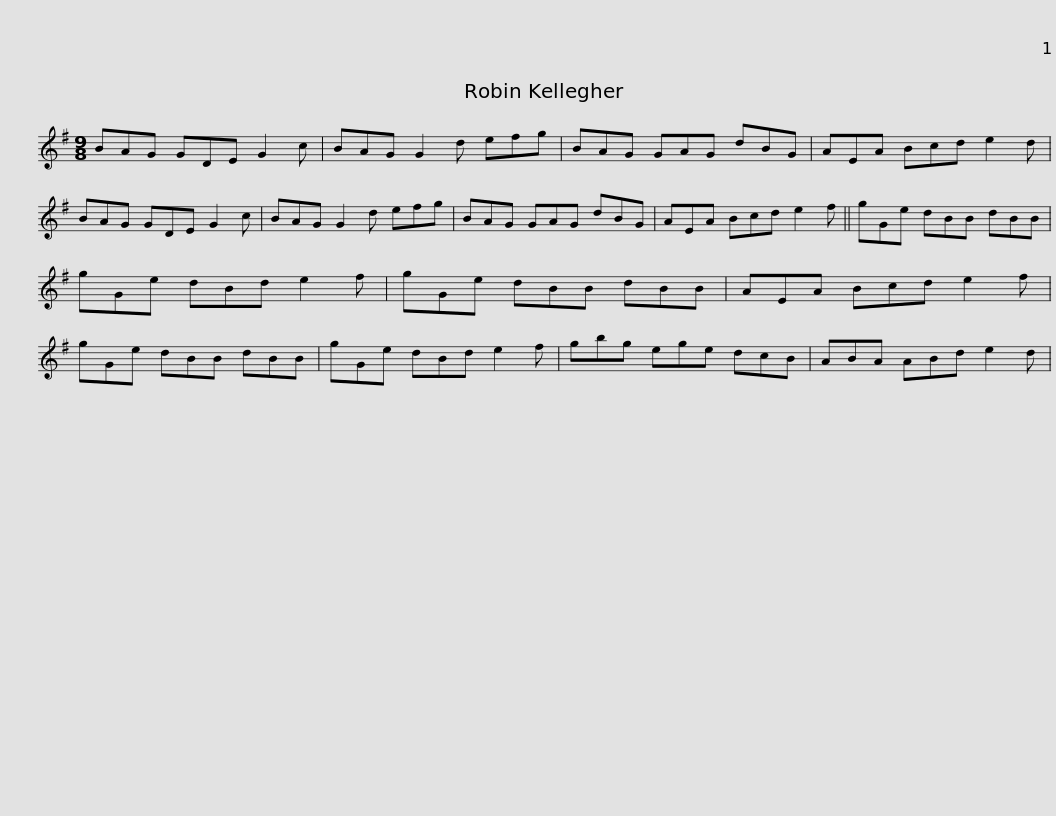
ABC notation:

X:1
L:1/8
M:9/8
I:linebreak $
K:G
V:1 treble
V:1
 BAG GDE G2 c | BAG G2 d efg | BAG GAG dBG | AEA Bcd e2 d | BAG GDE G2 c |$ %5
 BAG G2 d efg | BAG GAG dBG | AEA Bcd e2 f || gGe dBB dBB | gGe dBd e2 f |$ %10
 gGe dBB dBB | AEA Bcd e2 f | gGe dBB dBB | gGe dBd e2 f | gbg ege dcB |$ %15
 ABA ABd e2 d | %16
